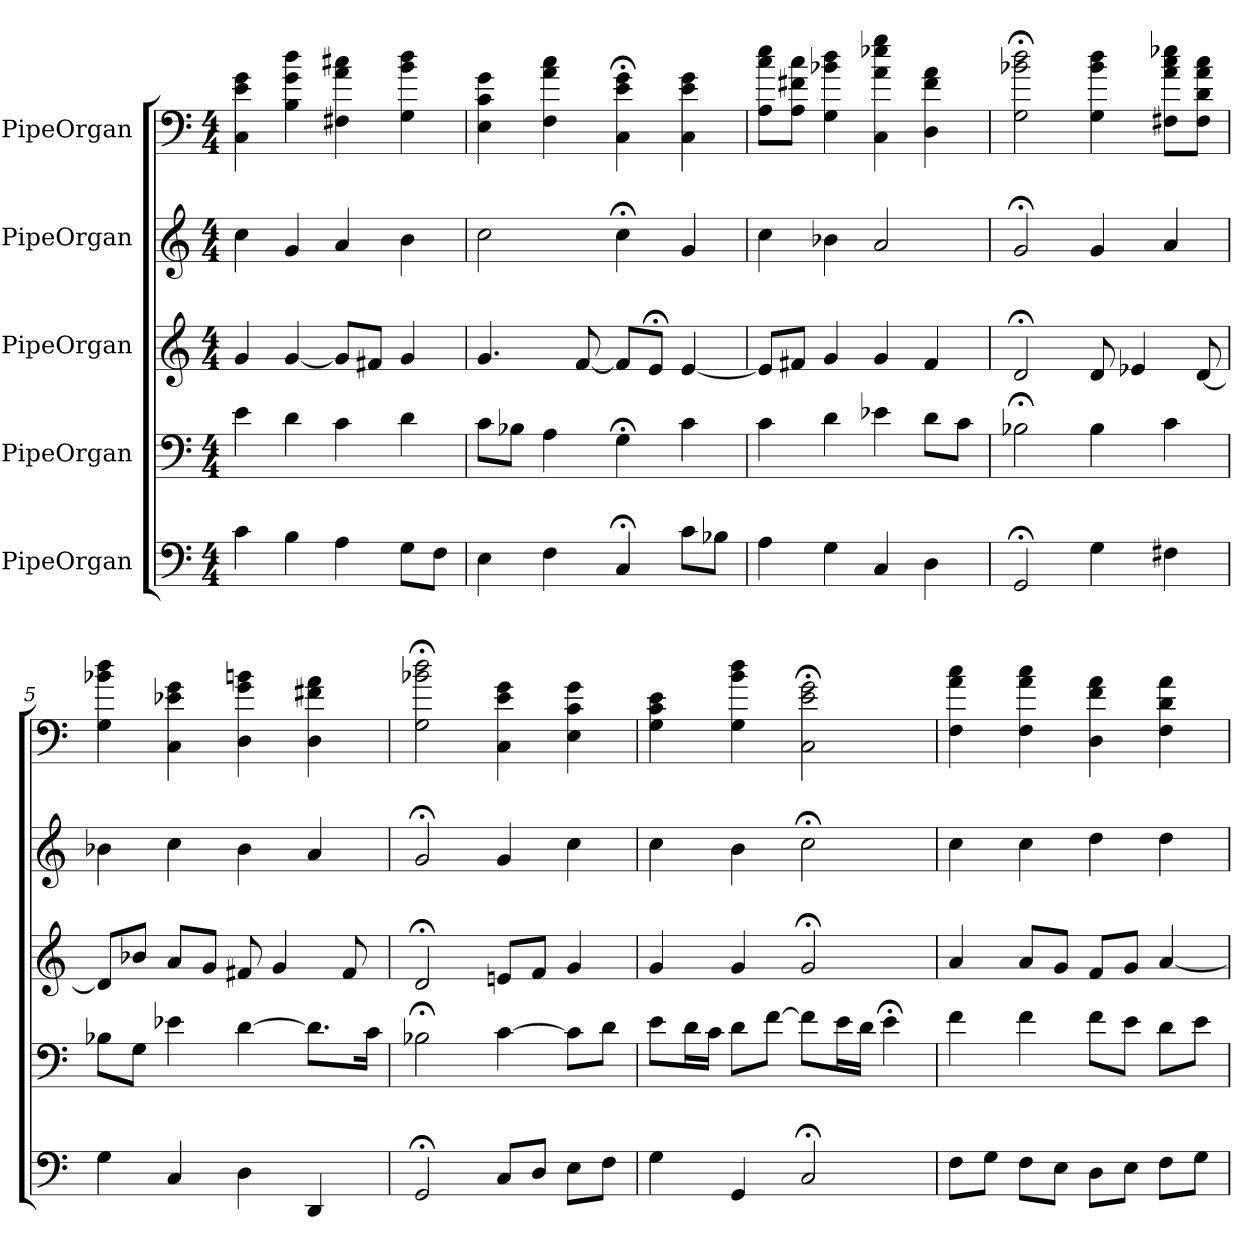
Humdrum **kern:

**kern	**kern	**kern	**kern	**kern
*part5	*part4	*part3	*part2	*part1
*staff5	*staff4	*staff3	*staff2	*staff1
*I"PipeOrgan	*I"PipeOrgan	*I"PipeOrgan	*I"PipeOrgan	*I"PipeOrgan
*clefF4	*clefF4	*clefG2	*clefG2	*
*k[]	*k[]	*k[]	*k[]	*k[]
*C:	*C:	*C:	*C:	*C:
*M4/4	*M4/4	*M4/4	*M4/4	*M4/4
*MM60	*MM60	*MM60	*MM60	*MM60
=1	=1	=1	=1	=1
4c	4e	4g	4cc	4C 4e 4g
4B	4d	[4g	4g	4B 4g 4dd
4A	4c	8g/L]	4a	4F#X 4a 4cc#X
.	.	8f#X/J	.	.
8G\L	4d	4g	4b	4G 4b 4dd
8F\J	.	.	.	.
=2	=2	=2	=2	=2
4E	8c\L	4.g	2cc	4E 4c 4g
.	8B-X\J	.	.	.
4F	4A	.	.	4F 4a 4cc
.	.	[8f	.	.
4C;<	4G;<	8f/L]	4cc;<	4C;< 4e;< 4g;<
.	.	8e;</J	.	.
8c\L	4c	[4e	4g	4C 4e 4g
8B-X\J	.	.	.	.
=3	=3	=3	=3	=3
4A	4c	8e/L]	4cc	8A 8cc 8eeL
.	.	8f#X/J	.	8A 8f#X 8ccJ
4G	4d	4g	4b-X	4G 4b-X 4dd
4C	4e-X	4g	2a	4C 4a 4ee-X 4gg
4D	8d\L	4f#	.	4D 4f# 4a
.	8c\J	.	.	.
=4	=4	=4	=4	=4
2GG;<	2B-X;<	2d;<	2g;<	2G;< 2b-X;< 2dd;<
4G	4B-	8d	4g	4G 4b- 4dd
.	.	4e-X	.	.
4F#X	4c	.	4a	8F#X 8a 8cc 8ee-XL
.	.	[8d	.	8F# 8d 8a 8ccJ
=5	=5	=5	=5	=5
4G	8B-X\L	8d/L]	4b-X	4G 4b-X 4dd
.	8G\J	8b-X/J	.	.
4C	4e-X	8a/L	4cc	4C 4e-X 4g
.	.	8g/J	.	.
4D	[4d	8f#X	4b-	4D 4g 4bn
.	.	4g	.	.
4DD	8.d\L]	.	4a	4D 4f#X 4a
.	.	8f#	.	.
.	16c\Jk	.	.	.
=6	=6	=6	=6	=6
2GG;<	2B-X;<	2d;<	2g;<	2G;< 2b-X;< 2dd;<
8C/L	[4c	8en/L	4g	4C 4e 4g
8D/J	.	8f/J	.	.
8E\L	8c\L]	4g	4cc	4E 4c 4g
8F\J	8d\J	.	.	.
=7	=7	=7	=7	=7
4G	8e\L	4g	4cc	4G 4c 4e
.	16d\L	.	.	.
.	16c\JJ	.	.	.
4GG	8d\L	4g	4b	4G 4b 4dd
.	[8f\J	.	.	.
2C;<	8f\L]	2g;<	2cc;<	2C;< 2e;< 2g;<
.	16e\L	.	.	.
.	16d\JJ	.	.	.
.	4e;<	.	.	.
=8	=8	=8	=8	=8
8F\L	4f	4a	4cc	4F 4a 4cc
8G\J	.	.	.	.
8F\L	4f	8a/L	4cc	4F 4a 4cc
8E\J	.	8g/J	.	.
8D\L	8f\L	8f/L	4dd	4D 4f 4a
8E\J	8e\J	8g/J	.	.
8F\L	8d\L	[4a	4dd	4F 4d 4a
8G\J	8e\J	.	.	.
=	=	=	=	=
*-	*-	*-	*-	*-
